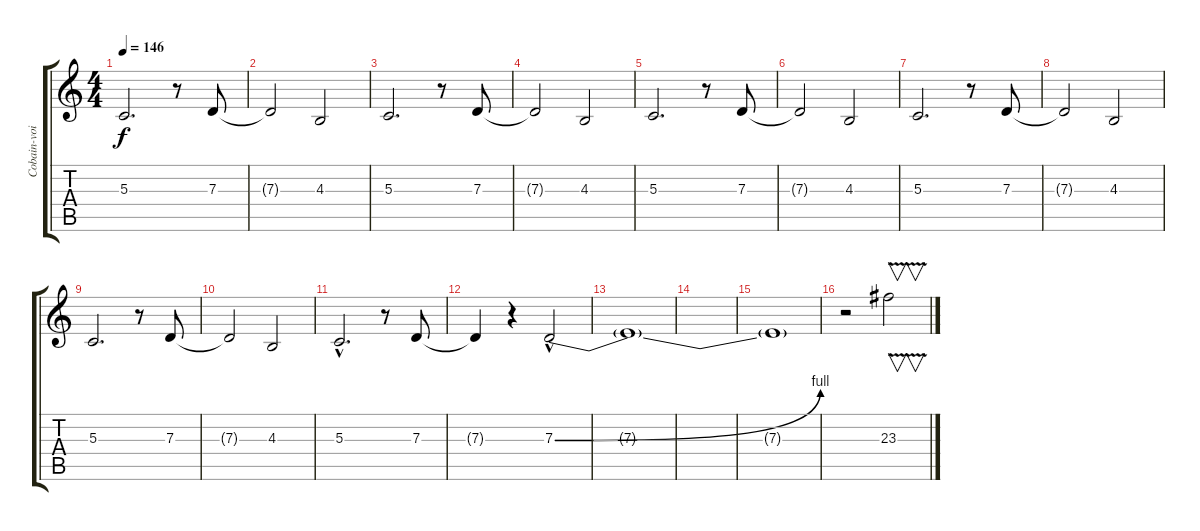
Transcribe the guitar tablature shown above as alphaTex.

\track ("Cobain-voice" "Cobain-voi") {instrument trumpet}
\staff {score tabs}
\tuning (E4 B3 G3 D3 A2 E2) {hide}
\ts (4 4)
\tempo 146
\clef g2
\ks c
5.3.2{d dy f} r.8 7.3.8 |
7.3{t}.2 4.3.2 |
5.3.2{d} r.8 7.3.8 |
7.3{t}.2 4.3.2 |
5.3.2{d} r.8 7.3.8 |
7.3{t}.2 4.3.2 |
5.3.2{d} r.8 7.3.8 |
7.3{t}.2 4.3.2 |
5.3.2{d} r.8 7.3.8 |
7.3{t}.2 4.3.2 |
5.3{hac}.2{d} r.8 7.3.8 |
7.3{t}.4 r.4 7.3{be (bend 0 0 60 4) hac}.2 |
7.3{t}.1 |
|
7.3{t}.1 |
r.2 23.3{v}.2{v instrument choiraahs}
